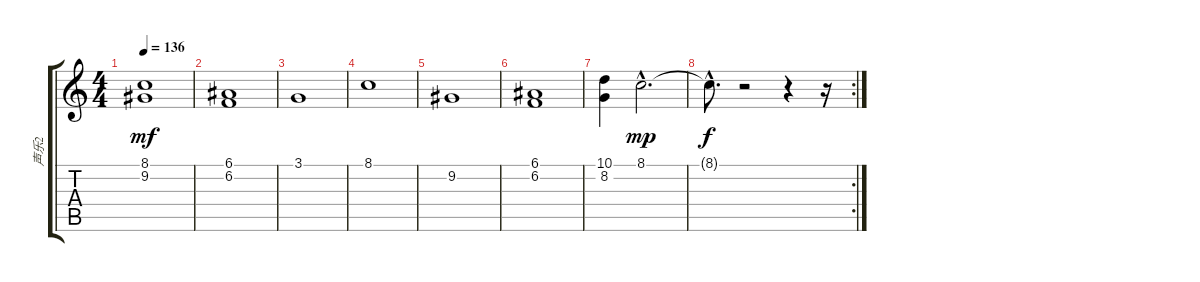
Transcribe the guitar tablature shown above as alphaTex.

\track ("声乐2" "声乐2") {instrument stringensemble1}
\staff {score tabs}
\tuning (E4 B3 G3 D3 A2 E2) {hide}
\ts (4 4)
\tempo 136
\clef g2
\ks c
(8.1 9.2).1{dy mf} |
(6.1 6.2).1 |
3.1.1 |
8.1.1 |
9.2.1 |
(6.1 6.2).1 |
(10.1 8.2).4 8.1{hac}.2{d dy mp} |
\rc 2
8.1{hac t}.8{d dy f} r.2 r.4 r.16
